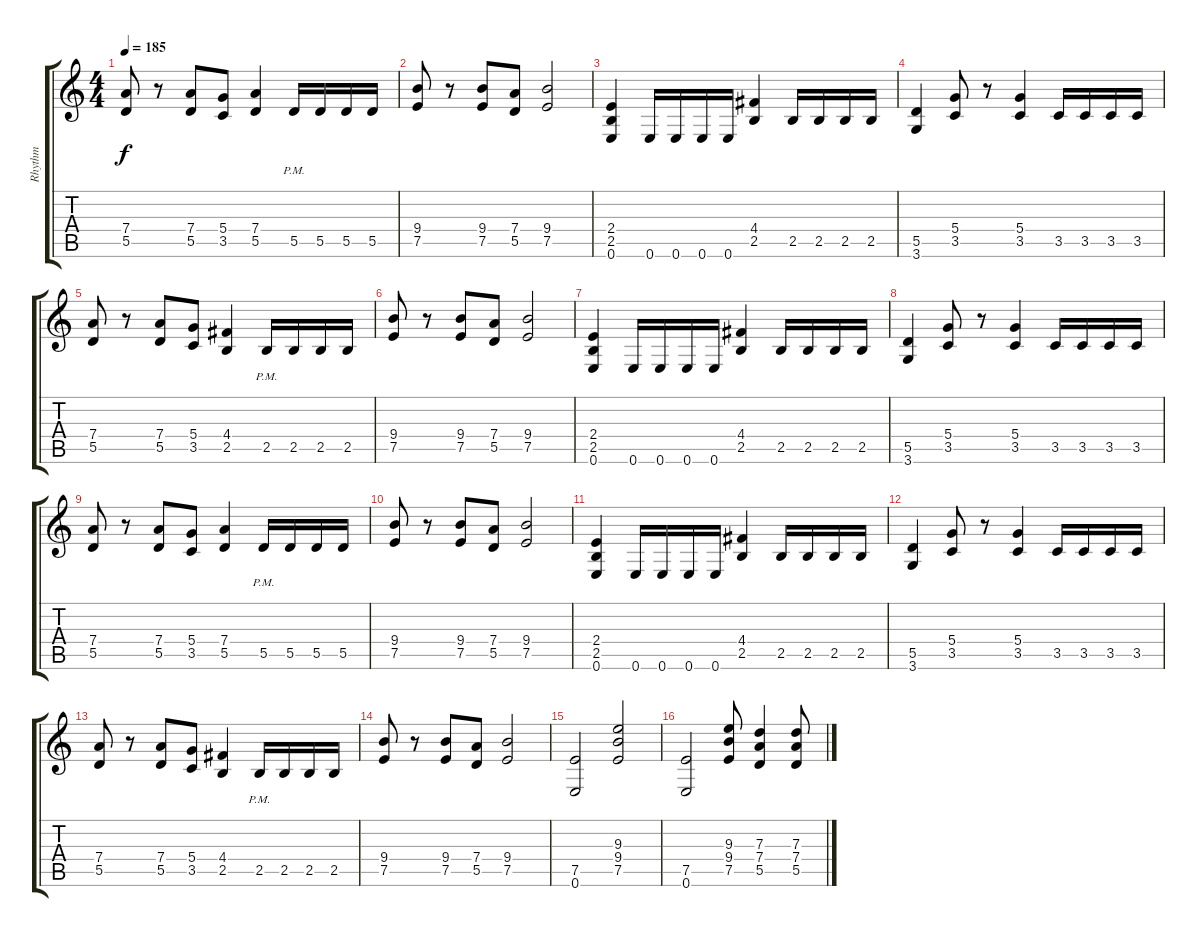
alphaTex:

\track ("Rhythm" "Rhythm") {instrument distortionguitar}
\staff {score tabs}
\tuning (E4 B3 G3 D3 A2 E2) {hide}
\ts (4 4)
\tempo 185
\clef g2
\ks c
(7.4 5.5).8{dy f} r.8 (7.4 5.5).8 (5.4 3.5).8 (7.4 5.5).4 5.5{pm}.16 5.5.16 5.5.16 5.5.16 |
(9.4 7.5).8 r.8 (9.4 7.5).8 (7.4 5.5).8 (9.4 7.5).2 |
(2.4 2.5 0.6).4 0.6.16 0.6.16 0.6.16 0.6.16 (4.4 2.5).4 2.5.16 2.5.16 2.5.16 2.5.16 |
(5.5 3.6).4 (5.4 3.5).8 r.8 (5.4 3.5).4 3.5.16 3.5.16 3.5.16 3.5.16 |
(7.4 5.5).8 r.8 (7.4 5.5).8 (5.4 3.5).8 (4.4 2.5).4 2.5{pm}.16 2.5.16 2.5.16 2.5.16 |
(9.4 7.5).8 r.8 (9.4 7.5).8 (7.4 5.5).8 (9.4 7.5).2 |
(2.4 2.5 0.6).4 0.6.16 0.6.16 0.6.16 0.6.16 (4.4 2.5).4 2.5.16 2.5.16 2.5.16 2.5.16 |
(5.5 3.6).4 (5.4 3.5).8 r.8 (5.4 3.5).4 3.5.16 3.5.16 3.5.16 3.5.16 |
(7.4 5.5).8 r.8 (7.4 5.5).8 (5.4 3.5).8 (7.4 5.5).4 5.5{pm}.16 5.5.16 5.5.16 5.5.16 |
(9.4 7.5).8 r.8 (9.4 7.5).8 (7.4 5.5).8 (9.4 7.5).2 |
(2.4 2.5 0.6).4 0.6.16 0.6.16 0.6.16 0.6.16 (4.4 2.5).4 2.5.16 2.5.16 2.5.16 2.5.16 |
(5.5 3.6).4 (5.4 3.5).8 r.8 (5.4 3.5).4 3.5.16 3.5.16 3.5.16 3.5.16 |
(7.4 5.5).8 r.8 (7.4 5.5).8 (5.4 3.5).8 (4.4 2.5).4 2.5{pm}.16 2.5.16 2.5.16 2.5.16 |
(9.4 7.5).8 r.8 (9.4 7.5).8 (7.4 5.5).8 (9.4 7.5).2 |
(7.5 0.6).2 (9.3 9.4 7.5).2 |
(7.5 0.6).2 (9.3 9.4 7.5).8 (7.3 7.4 5.5).4 (7.3 7.4 5.5).8
